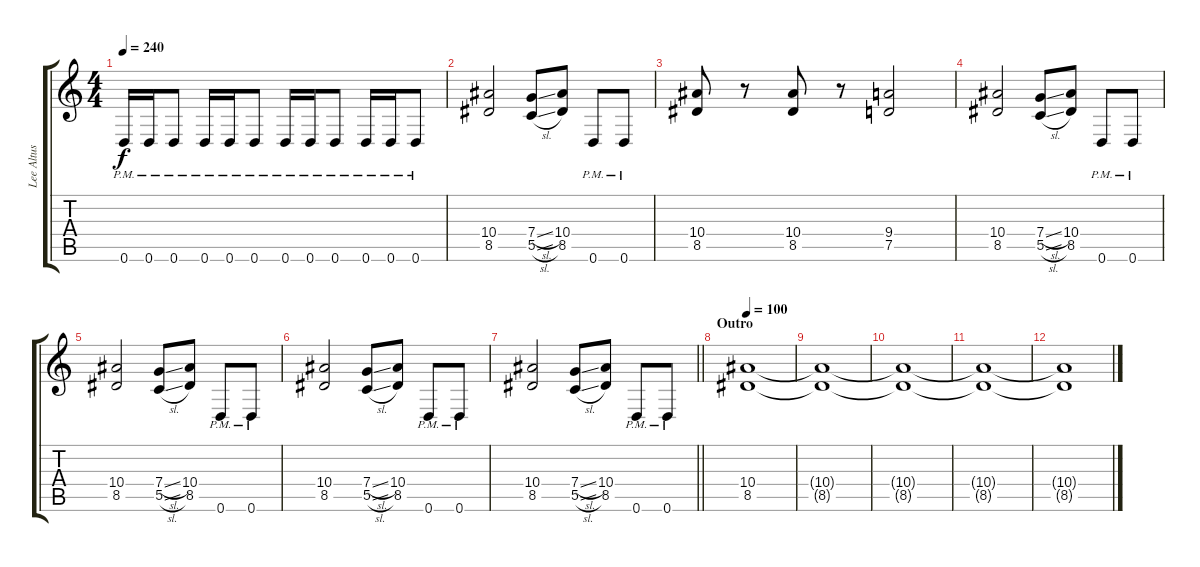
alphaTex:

\track ("Lee Altus" "Lee Altus") {instrument acousticguitarsteel}
\staff {score tabs}
\tuning (D4 A3 F3 C3 G2 D2) {hide}
\ts (4 4)
\tempo 240
\clef g2
\ks c
0.6{pm}.16{dy f} 0.6{pm}.16 0.6{pm}.8 0.6{pm}.16 0.6{pm}.16 0.6{pm}.8 0.6{pm}.16 0.6{pm}.16 0.6{pm}.8 0.6{pm}.16 0.6{pm}.16 0.6{pm}.8 |
(10.4 8.5).2 (7.4{sl} 5.5{sl}).8 (10.4 8.5).8 0.6{pm}.8 0.6{pm}.8 |
(10.4 8.5).8 r.8 (10.4 8.5).8 r.8 (9.4 7.5).2 |
(10.4 8.5).2 (7.4{sl} 5.5{sl}).8 (10.4 8.5).8 0.6{pm}.8 0.6{pm}.8 |
(10.4 8.5).2 (7.4{sl} 5.5{sl}).8 (10.4 8.5).8 0.6{pm}.8 0.6{pm}.8 |
(10.4 8.5).2 (7.4{sl} 5.5{sl}).8 (10.4 8.5).8 0.6{pm}.8 0.6{pm}.8 |
\barLineRight lightlight
(10.4 8.5).2 (7.4{sl} 5.5{sl}).8 (10.4 8.5).8 0.6{pm}.8 0.6{pm}.8 |
\section ("" "Outro")
\tempo 100
(10.4 8.5).1{volume 0 balance 8} |
(10.4{t} 8.5{t}).1 |
(10.4{t} 8.5{t}).1 |
(10.4{t} 8.5{t}).1 |
(10.4{t} 8.5{t}).1
